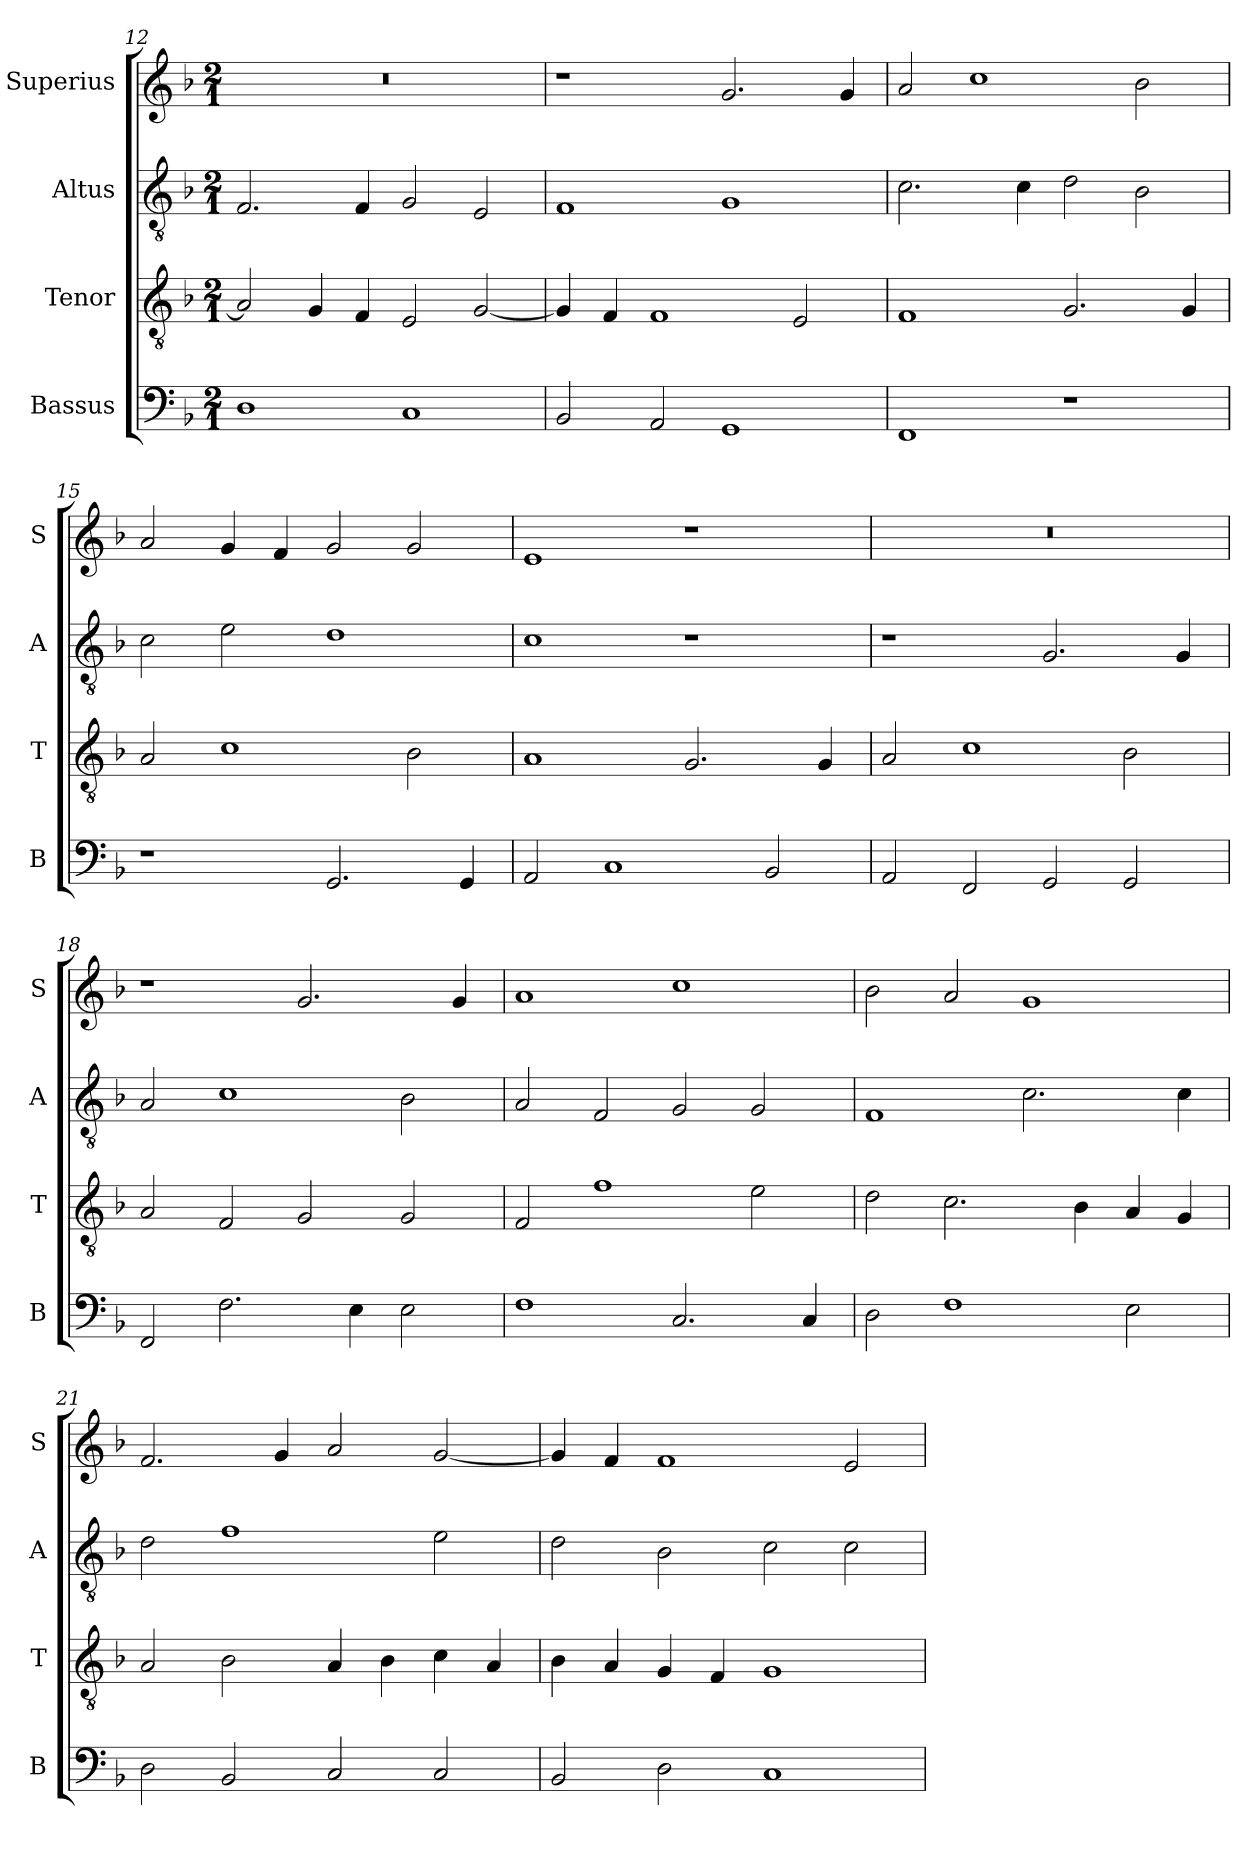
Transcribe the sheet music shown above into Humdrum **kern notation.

**kern	**kern	**kern	**kern
*part4	*part3	*part2	*part1
*staff4	*staff3	*staff2	*staff1
*I"Bassus	*I"Tenor	*I"Altus	*I"Superius
*I'B	*I'T	*I'A	*I'S
*clefF4	*clefGv2	*clefGv2	*clefG2
*k[b-]	*k[b-]	*k[b-]	*k[b-]
*F:	*F:	*F:	*F:
*M2/1	*M2/1	*M2/1	*M2/1
=12	=12	=12	=12
1D	2A]	2.F	0r
.	4G	.	.
.	4F	4F	.
1C	2E	2G	.
.	[2G	2E	.
=13	=13	=13	=13
2BB-	4G]	1F	1r
.	4F	.	.
2AA	1F	.	.
1GG	.	1G	2.g
.	2E	.	.
.	.	.	4g
=14	=14	=14	=14
1FF	1F	2.c	2a
.	.	.	1cc
.	.	4c	.
1r	2.G	2d	.
.	.	2B-	2b-
.	4G	.	.
=15	=15	=15	=15
1r	2A	2c	2a
.	1c	2e	4g
.	.	.	4f
2.GG	.	1d	2g
.	2B-	.	2g
4GG	.	.	.
=16	=16	=16	=16
2AA	1A	1c	1e
1C	.	.	.
.	2.G	1r	1r
2BB-	.	.	.
.	4G	.	.
=17	=17	=17	=17
2AA	2A	1r	0r
2FF	1c	.	.
2GG	.	2.G	.
2GG	2B-	.	.
.	.	4G	.
=18	=18	=18	=18
2FF	2A	2A	1r
2.F	2F	1c	.
.	2G	.	2.g
4E	.	.	.
2E	2G	2B-	.
.	.	.	4g
=19	=19	=19	=19
1F	2F	2A	1a
.	1f	2F	.
2.C	.	2G	1cc
.	2e	2G	.
4C	.	.	.
=20	=20	=20	=20
2D	2d	1F	2b-
1F	2.c	.	2a
.	.	2.c	1g
.	4B-	.	.
2E	4A	.	.
.	4G	4c	.
=21	=21	=21	=21
2D	2A	2d	2.f
2BB-	2B-	1f	.
.	.	.	4g
2C	4A	.	2a
.	4B-	.	.
2C	4c	2e	[2g
.	4A	.	.
=22	=22	=22	=22
2BB-	4B-	2d	4g]
.	4A	.	4f
2D	4G	2B-	1f
.	4F	.	.
1C	1G	2c	.
.	.	2c	2e
=	=	=	=
*-	*-	*-	*-
